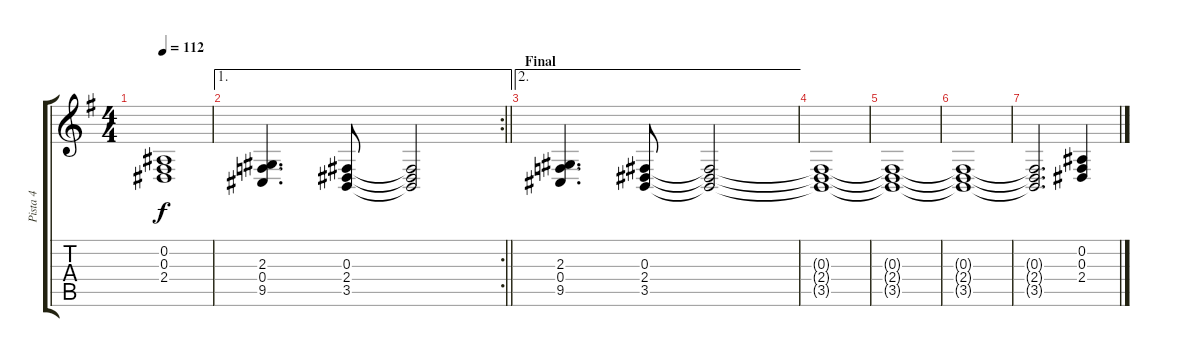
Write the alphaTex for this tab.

\track ("Pista 4" "Pista 4") {instrument synthstrings1}
\staff {score tabs}
\tuning (Eb4 Bb3 Gb3 Db3 Ab2 Eb2) {hide}
\ts (4 4)
\tempo 112
\clef g2
\ks g
(0.2 0.3 2.4).1{dy f} |
\ae 1
\rc 2
\barLineRight lightlight
(2.3 0.4 9.5).4{d} (0.3 2.4 3.5).8 (0.3{t} 2.4{t} 3.5{t}).2 |
\ae 2
\section ("" "Final")
(2.3 0.4 9.5).4{d} (0.3 2.4 3.5).8 (0.3{t} 2.4{t} 3.5{t}).2 |
(0.3{t} 2.4{t} 3.5{t}).1 |
(0.3{t} 2.4{t} 3.5{t}).1 |
(0.3{t} 2.4{t} 3.5{t}).1 |
(0.3{t} 2.4{t} 3.5{t}).2{d} (0.2 0.3 2.4).4
